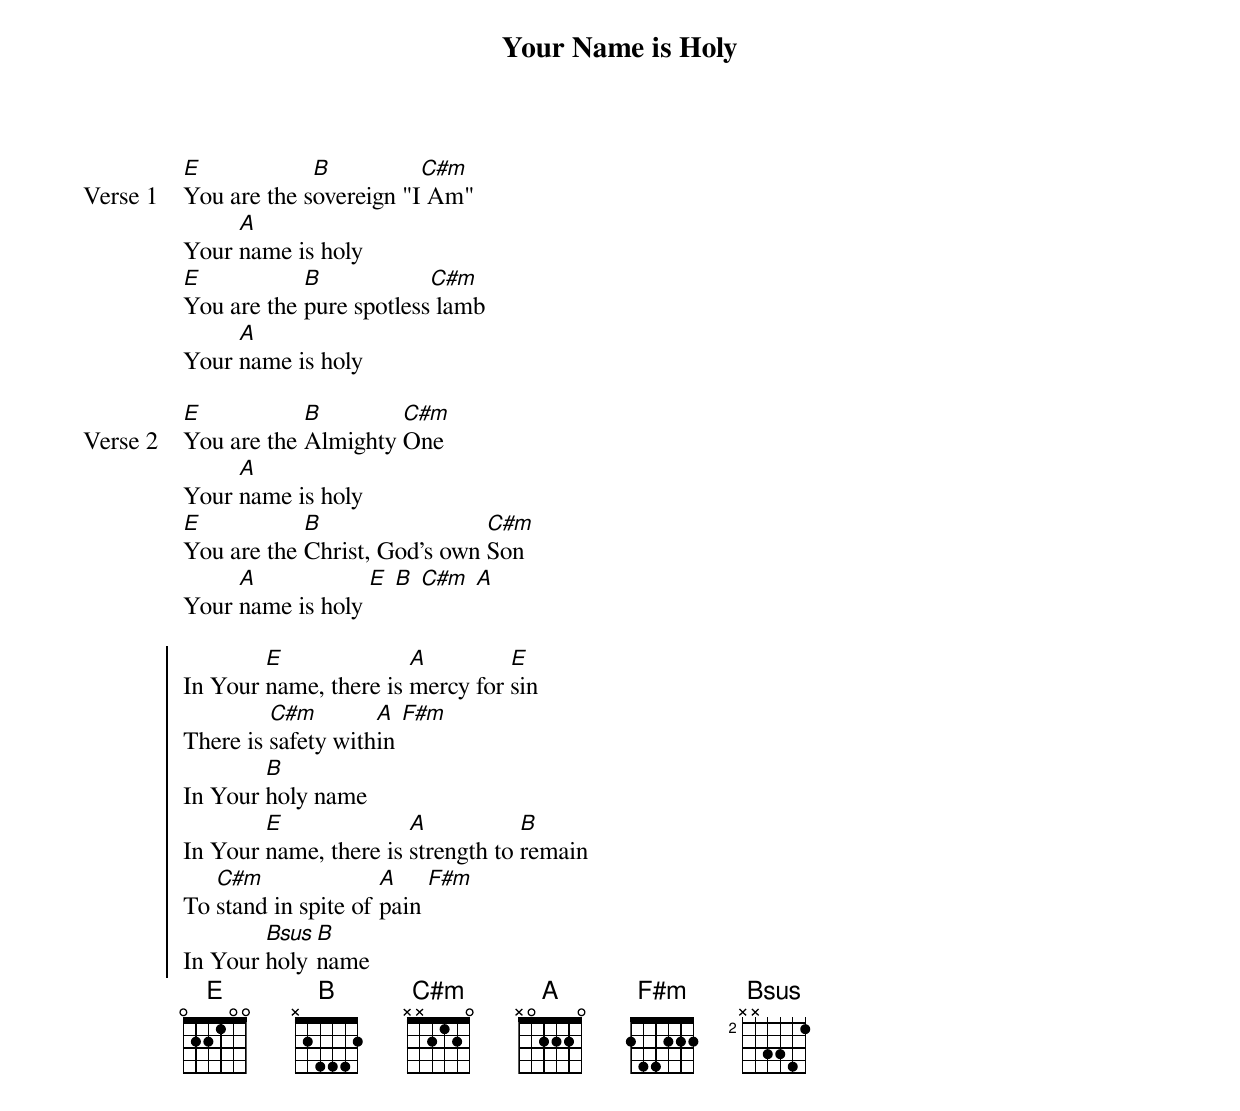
{title: Your Name is Holy}
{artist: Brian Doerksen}
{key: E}

{start_of_verse: Verse 1}
[E]You are the s[B]overeign "I[C#m] Am"
Your [A]name is holy
[E]You are the [B]pure spotless[C#m] lamb
Your [A]name is holy
{end_of_verse}

{start_of_verse: Verse 2}
[E]You are the [B]Almighty [C#m]One
Your [A]name is holy
[E]You are the [B]Christ, God's own [C#m]Son
Your [A]name is holy [E] [B] [C#m] [A]
{end_of_verse}

{start_of_chorus}
In Your [E]name, there is [A]mercy for [E]sin
There is [C#m]safety with[A]in [F#m]
In Your [B]holy name
In Your [E]name, there is [A]strength to [B]remain
To [C#m]stand in spite of [A]pain [F#m]
In Your [Bsus]holy [B]name
{end_of_chorus}
